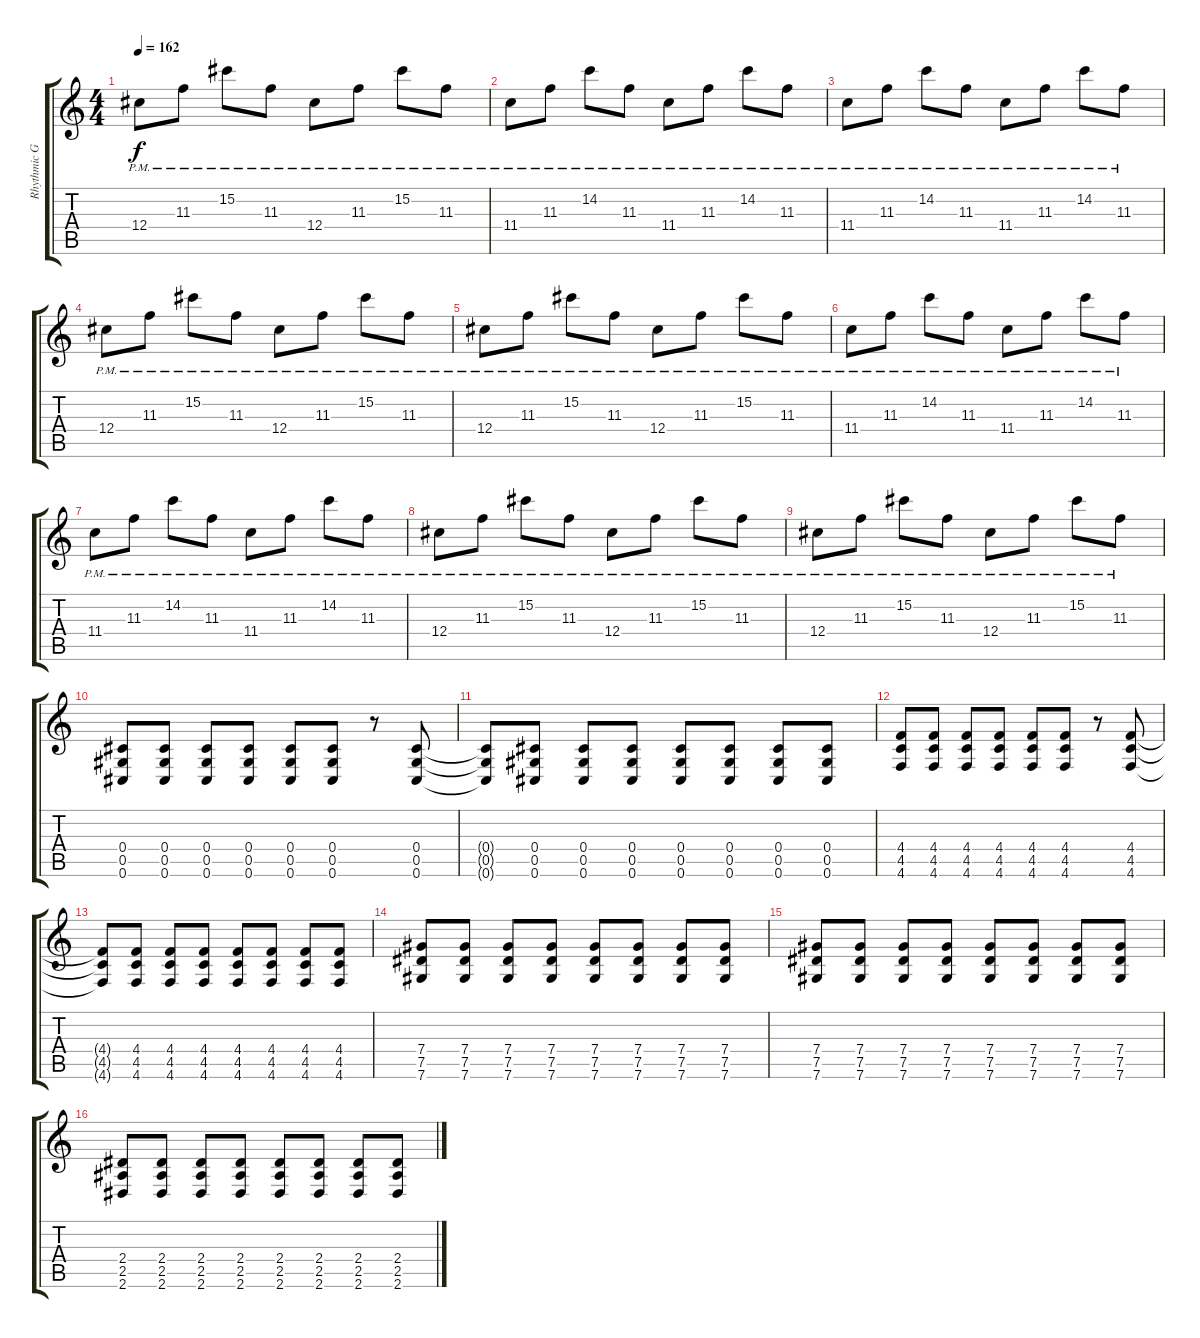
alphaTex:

\track ("Rhythmic Guitar" "Rhythmic G") {instrument distortionguitar}
\staff {score tabs}
\tuning (Eb4 Bb3 Gb3 Db3 Ab2 Db2) {hide}
\ts (4 4)
\tempo 162
\clef g2
\ks c
12.4{pm}.8{dy f} 11.3{pm}.8 15.2{pm}.8 11.3{pm}.8 12.4{pm}.8 11.3{pm}.8 15.2{pm}.8 11.3{pm}.8 |
11.4{pm}.8 11.3{pm}.8 14.2{pm}.8 11.3{pm}.8 11.4{pm}.8 11.3{pm}.8 14.2{pm}.8 11.3{pm}.8 |
11.4{pm}.8 11.3{pm}.8 14.2{pm}.8 11.3{pm}.8 11.4{pm}.8 11.3{pm}.8 14.2{pm}.8 11.3{pm}.8 |
12.4{pm}.8 11.3{pm}.8 15.2{pm}.8 11.3{pm}.8 12.4{pm}.8 11.3{pm}.8 15.2{pm}.8 11.3{pm}.8 |
12.4{pm}.8 11.3{pm}.8 15.2{pm}.8 11.3{pm}.8 12.4{pm}.8 11.3{pm}.8 15.2{pm}.8 11.3{pm}.8 |
11.4{pm}.8 11.3{pm}.8 14.2{pm}.8 11.3{pm}.8 11.4{pm}.8 11.3{pm}.8 14.2{pm}.8 11.3{pm}.8 |
11.4{pm}.8 11.3{pm}.8 14.2{pm}.8 11.3{pm}.8 11.4{pm}.8 11.3{pm}.8 14.2{pm}.8 11.3{pm}.8 |
12.4{pm}.8 11.3{pm}.8 15.2{pm}.8 11.3{pm}.8 12.4{pm}.8 11.3{pm}.8 15.2{pm}.8 11.3{pm}.8 |
12.4{pm}.8 11.3{pm}.8 15.2{pm}.8 11.3{pm}.8 12.4{pm}.8 11.3{pm}.8 15.2{pm}.8 11.3{pm}.8 |
(0.4 0.5 0.6).8 (0.4 0.5 0.6).8 (0.4 0.5 0.6).8 (0.4 0.5 0.6).8 (0.4 0.5 0.6).8 (0.4 0.5 0.6).8 r.8 (0.4 0.5 0.6).8 |
(0.4{t} 0.5{t} 0.6{t}).8 (0.4 0.5 0.6).8 (0.4 0.5 0.6).8 (0.4 0.5 0.6).8 (0.4 0.5 0.6).8 (0.4 0.5 0.6).8 (0.4 0.5 0.6).8 (0.4 0.5 0.6).8 |
(4.4 4.5 4.6).8 (4.4 4.5 4.6).8 (4.4 4.5 4.6).8 (4.4 4.5 4.6).8 (4.4 4.5 4.6).8 (4.4 4.5 4.6).8 r.8 (4.4 4.5 4.6).8 |
(4.4{t} 4.5{t} 4.6{t}).8 (4.4 4.5 4.6).8 (4.4 4.5 4.6).8 (4.4 4.5 4.6).8 (4.4 4.5 4.6).8 (4.4 4.5 4.6).8 (4.4 4.5 4.6).8 (4.4 4.5 4.6).8 |
(7.4 7.5 7.6).8 (7.4 7.5 7.6).8 (7.4 7.5 7.6).8 (7.4 7.5 7.6).8 (7.4 7.5 7.6).8 (7.4 7.5 7.6).8 (7.4 7.5 7.6).8 (7.4 7.5 7.6).8 |
(7.4 7.5 7.6).8 (7.4 7.5 7.6).8 (7.4 7.5 7.6).8 (7.4 7.5 7.6).8 (7.4 7.5 7.6).8 (7.4 7.5 7.6).8 (7.4 7.5 7.6).8 (7.4 7.5 7.6).8 |
(2.4 2.5 2.6).8 (2.4 2.5 2.6).8 (2.4 2.5 2.6).8 (2.4 2.5 2.6).8 (2.4 2.5 2.6).8 (2.4 2.5 2.6).8 (2.4 2.5 2.6).8 (2.4 2.5 2.6).8
